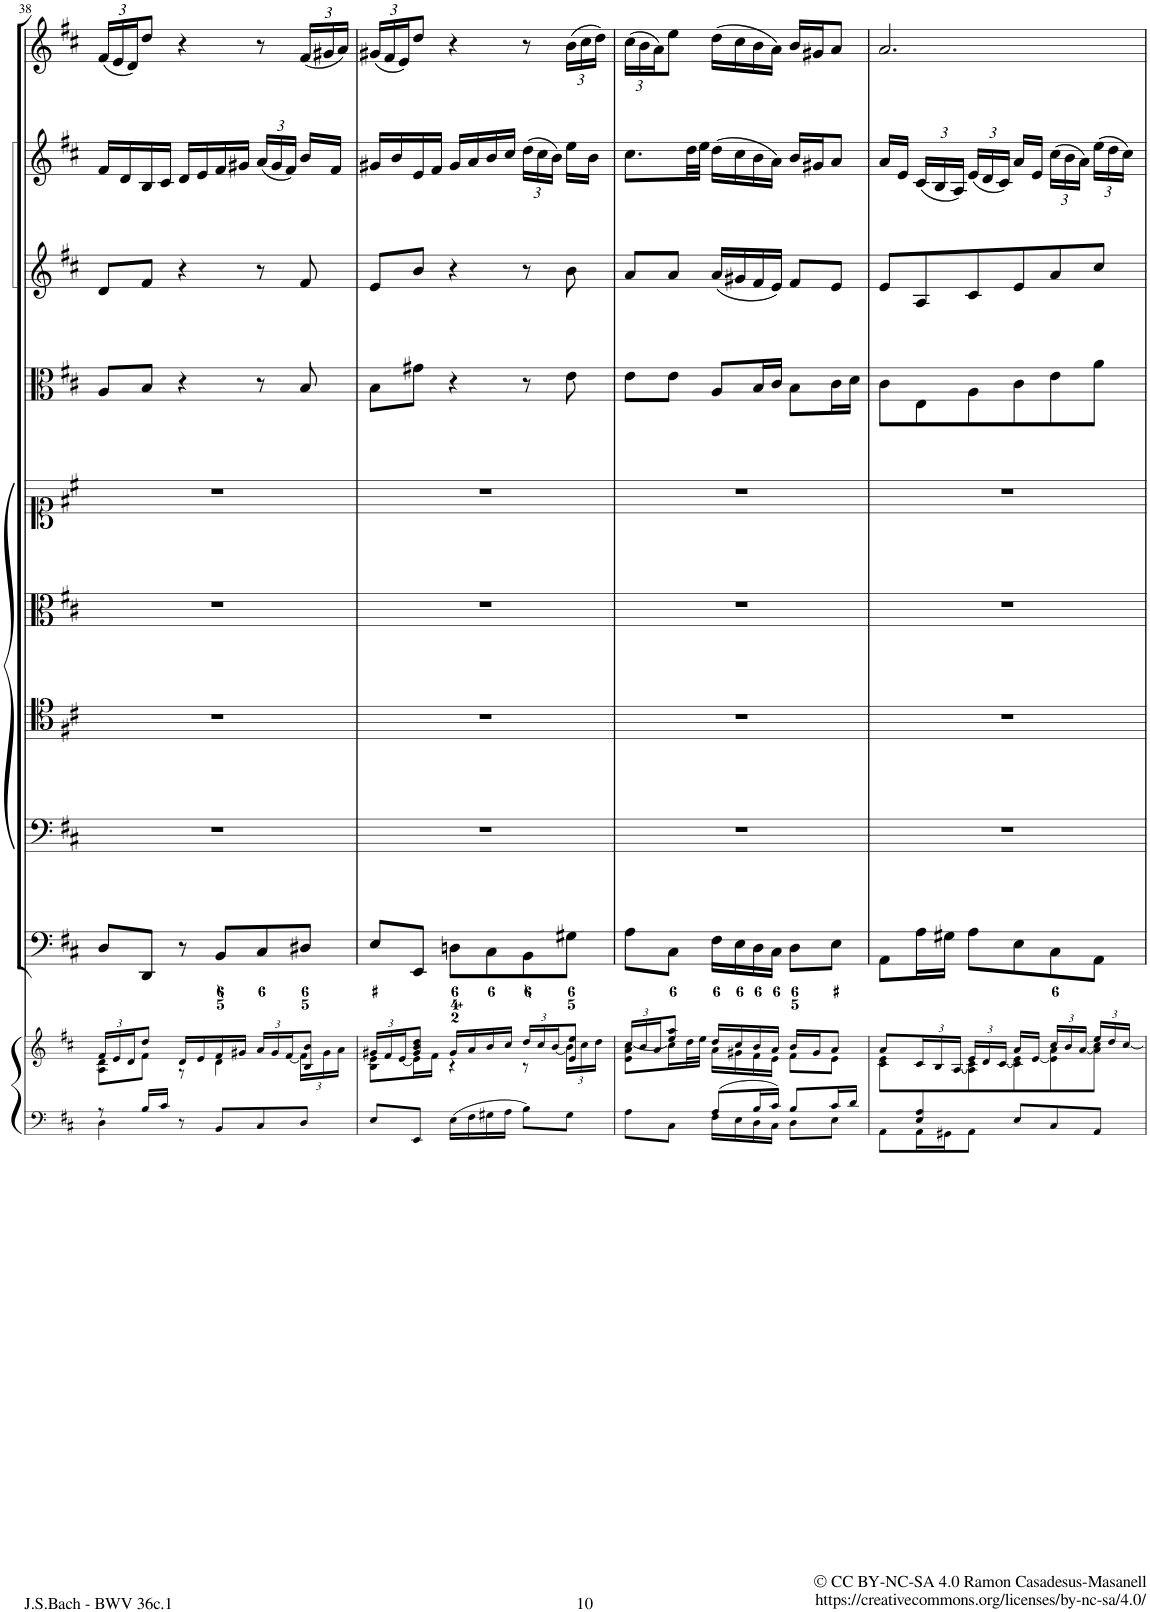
**kern	**kern	**kern	**kern	**kern	**kern	**kern	**kern	**kern	**kern	**kern
*part10	*part10	*part9	*part8	*part7	*part6	*part5	*part4	*part3	*part2	*part1
*staff11	*staff10	*staff9	*staff8	*staff7	*staff6	*staff5	*staff4	*staff3	*staff2	*staff1
*I"Piano reduction	*	*I"Continuo.	*I"Basso	*I"Tenore	*I"Alto	*I"Soprano	*I"Viola.	*I"Violino II	*I"Violino I	*I"Oboe d'amore I. II.
*I'Pno	*	*	*	*	*	*	*I'Vla	*	*I'Vln	*I'Ob
!!LO:PB:g=z
*clefF4	*clefG2	*clefF4	*clefF4	*clefC4	*clefC3	*clefC1	*clefC3	*clefG2	*clefG2	*clefG2
*k[f#c#]	*k[f#c#]	*k[f#c#]	*k[f#c#]	*k[f#c#]	*k[f#c#]	*k[f#c#]	*k[f#c#]	*k[f#c#]	*k[f#c#]	*k[f#c#]
*M3/4	*M3/4	*M3/4	*M3/4	*M3/4	*M3/4	*M3/4	*M3/4	*M3/4	*M3/4	*M3/4
=38	=38	=38	=38	=38	=38	=38	=38	=38	=38	=38
*^	*	*	*	*	*	*	*	*	*	*
*	*	*Xbrackettup	*	*	*	*	*	*	*	*	*Xbrackettup
*	*	*^	*	*	*	*	*	*	*	*	*
8r	4D\	24f#/LL	8A\ 8d\L	8D/L	2.r	2.r	2.r	2.r	8A/L	8d/L	16f#/LL	(24f#/LL
.	.	24e/	.	.	.	.	.	.	.	.	.	24e/
.	.	.	.	.	.	.	.	.	.	.	16d/	.
.	.	24d/J	.	.	.	.	.	.	.	.	.	24d/J)
16B/LL	.	8dd/J	8f#\J	8DD/J	.	.	.	.	8B/J	8f#/J	16B/	8dd/J
16c#/JJ	.	.	.	.	.	.	.	.	.	.	16c#/JJ	.
8r	8ryy	16d/LL	8r	8r	.	.	.	.	4r	4r	16d/LL	4r
.	.	16e/	.	.	.	.	.	.	.	.	16e/	.
8BB/L	8ryy	16f#/	4d\	8BB/L	.	.	.	.	.	.	16f#/	.
.	.	16g#X/JJ	.	.	.	.	.	.	.	.	16g#X/JJ	.
*	*	*	*	*	*	*	*	*	*	*	*Xbrackettup	*
8C#/	4ryy	24a/LL	.	8C#/	.	.	.	.	8r	8r	(24a/LL	8r
.	.	24g#/	.	.	.	.	.	.	.	.	24g#/	.
.	.	[<24f#/J	.	.	.	.	.	.	.	.	24f#/JJ)	.
8D/J	.	8B/ 8b/J	24f#\LL]	8D#X/J	.	.	.	.	8B/	8f#/	16b/LL	(24f#/LL
.	.	.	24g#\	.	.	.	.	.	.	.	.	24g#X/
.	.	.	.	.	.	.	.	.	.	.	16f#/JJ	.
.	.	.	24a\JJ	.	.	.	.	.	.	.	.	24a/JJ)
*v	*v	*	*	*	*	*	*	*	*	*	*	*
=39	=39	=39	=39	=39	=39	=39	=39	=39	=39	=39	=39
8E/L	24g#X/LL	8B\ 8e\L	8E/L	2.r	2.r	2.r	2.r	8B\L	8e/L	16g#X/LL	(24g#X/LL
.	24f#/	.	.	.	.	.	.	.	.	.	24f#/
.	.	.	.	.	.	.	.	.	.	16b/	.
.	[<24e/J	.	.	.	.	.	.	.	.	.	24e/J)
8EE/J	8g#/ 8b/ 8dd/J	16e\L]	8EE/J	.	.	.	.	8g#X\J	8b/J	16e/	8dd/J
.	.	16f#\JJ	.	.	.	.	.	.	.	16f#/JJ	.
16E\LL	16g#/LL	4r	8Dn\L	.	.	.	.	4r	4r	16g#/LL	4r
16F#\	16a/	.	.	.	.	.	.	.	.	16a/	.
16G#X\	16b/	.	8C#\	.	.	.	.	.	.	16b/	.
16A\JJ	16cc#/JJ	.	.	.	.	.	.	.	.	16cc#/JJ	.
8B\L	24dd/LL	8r	8BB\	.	.	.	.	8r	8r	(24dd\LL	8r
.	24cc#/	.	.	.	.	.	.	.	.	24cc#\	.
.	[<24b/J	.	.	.	.	.	.	.	.	24b\JJ)	.
8G#\J	8e/ 8ee/J	24b\LL]	8G#X\J	.	.	.	.	8e\	8b\	16ee\LL	(24b\LL
.	.	24cc#\	.	.	.	.	.	.	.	.	24cc#\
.	.	.	.	.	.	.	.	.	.	16b\JJ	.
.	.	24dd\JJ	.	.	.	.	.	.	.	.	24dd\JJ)
=40	=40	=40	=40	=40	=40	=40	=40	=40	=40	=40	=40
*^	*	*	*	*	*	*	*	*	*	*	*
4ryy	8A\L	24cc#/LL	8e\ 8a\ [8cc#\L	8A\L	2.r	2.r	2.r	2.r	8e\L	8a/L	8.cc#\L	(24cc#\LL
.	.	24b/	.	.	.	.	.	.	.	.	.	24b\
.	.	24a/J	.	.	.	.	.	.	.	.	.	24a\J)
.	8C#\J	8ee/ 8aa/J	16cc#\L]	8C#\J	.	.	.	.	8e\J	8a/J	.	8ee\J
.	.	.	32dd\L	.	.	.	.	.	.	.	32dd\LL	.
.	.	.	32ee\JJJ	.	.	.	.	.	.	.	32ee\JJJ	.
8A/L	16F#\LL	16dd/LL	16a\LL	16F#\LL	.	.	.	.	8A/L	(16a/LL	(16dd\LL	(16dd\LL
.	16E\	16cc#/	16g#X\	16E\	.	.	.	.	.	16g#X/	16cc#\	16cc#\
16B/L	16D\	16b/	16f#\	16D\	.	.	.	.	16B/L	16f#/	16b\	16b\
16c#/JJ	16C#\JJ	16a/JJ	16e\JJ	16C#\JJ	.	.	.	.	16c#/JJ	16e/JJ)	16a\JJ)	16a\JJ)
8B/L	8D\L	16b/LL	8f#\L	8D\L	.	.	.	.	8B\L	8f#/L	16b/LL	16b/LL
.	.	16g#/J	.	.	.	.	.	.	.	.	16g#X/J	16g#X/J
16c#/L	8E\J	8a/J	8e\J	8E\J	.	.	.	.	16c#\L	8e/J	8a/J	8a/J
16d/JJ	.	.	.	.	.	.	.	.	16d\JJ	.	.	.
=41	=41	=41	=41	=41	=41	=41	=41	=41	=41	=41	=41	=41
8ryy	8AA\L	8a/L	8c#\ 8e\L	8AA\L	2.r	2.r	2.r	2.r	8c#\L	8e/L	16a/LL	2.a/
.	.	.	.	.	.	.	.	.	.	.	16e/JJ	.
8E/ 8A/	16AA\L	24c#/L	8ryy	16A\L	.	.	.	.	8E\	8A/	(24c#/LL	.
.	.	24B/	.	.	.	.	.	.	.	.	24B/	.
.	16GG#X\J	.	.	16G#X\JJ	.	.	.	.	.	.	.	.
.	.	[<24A/JJ	.	.	.	.	.	.	.	.	24A/JJ)	.
2ryy	8AA\J	24e/LL	8A\] 8c#\	8A\L	.	.	.	.	8A\	8c#/	(24e/LL	.
.	.	24d/	.	.	.	.	.	.	.	.	24d/	.
.	.	[<24c#/JJ	.	.	.	.	.	.	.	.	24c#/JJ)	.
.	8E/L	16a/LL	8c#\] 8e\	8E\	.	.	.	.	8c#\	8e/	16a/LL	.
.	.	[<16e/JJ	.	.	.	.	.	.	.	.	16e/JJ	.
.	8C#/	24cc#/LL	8e\] 8a\	8C#\	.	.	.	.	8e\	8a/	(24cc#\LL	.
.	.	24b/	.	.	.	.	.	.	.	.	24b\	.
.	.	[<24a/JJ	.	.	.	.	.	.	.	.	24a\JJ)	.
.	8AA/J	24ee/LL	8a\] 8cc#\J	8AA\J	.	.	.	.	8a\J	8cc#/J	(24ee\LL	.
.	.	24dd/	.	.	.	.	.	.	.	.	24dd\	.
.	.	[<24cc#/JJ	.	.	.	.	.	.	.	.	24cc#\JJ)	.
*v	*v	*	*	*	*	*	*	*	*	*	*	*
*	*v	*v	*	*	*	*	*	*	*	*	*
=	=	=	=	=	=	=	=	=	=	=
*-	*-	*-	*-	*-	*-	*-	*-	*-	*-	*-
